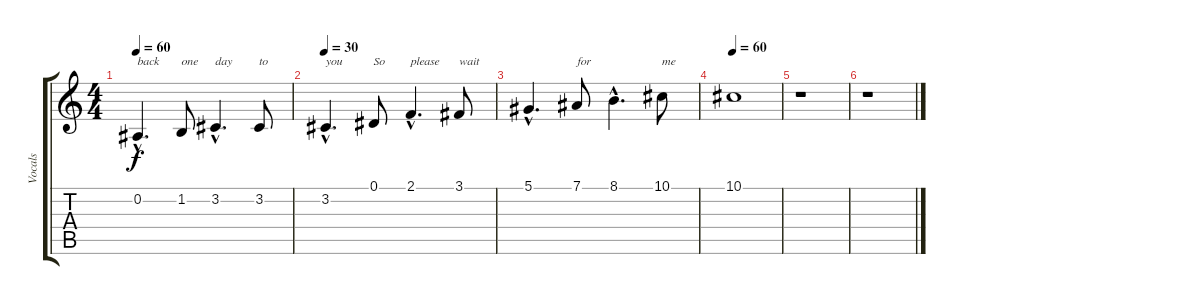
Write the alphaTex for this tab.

\track ("Vocals" "Vocals") {instrument synthvoice}
\staff {score tabs}
\tuning (Eb4 Bb3 Gb3 Db3 Ab2 Eb2) {hide}
\ts (4 4)
\tempo 60
\clef g2
\ks c
0.2{hac}.4{d txt "back" dy f} 1.2.8{txt "one"} 3.2{hac}.4{d txt "day"} 3.2.8{txt "to"} |
\tempo 30
3.2{hac}.4{d txt "you"} 0.1.8{txt "So"} 2.1{hac}.4{d txt "please"} 3.1.8{txt "wait"} |
5.1{hac}.4{d} 7.1.8{txt "for"} 8.1{hac}.4{d} 10.1.8{txt "me"} |
\tempo 60
10.1.1 |
r.1 |
r.1
